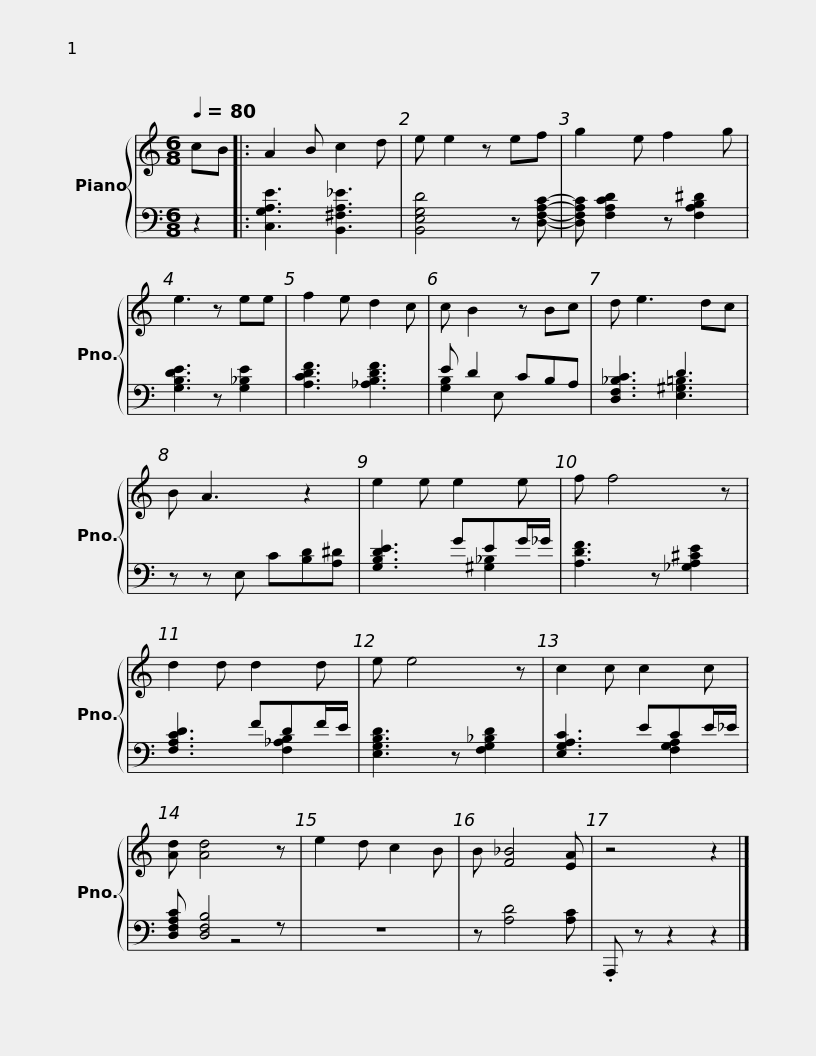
X:1
%%score { 1 | ( 2 3 ) }
L:1/8
Q:1/4=80
M:6/8
I:linebreak $
K:C
V:1 treble
V:2 bass
V:3 bass
V:1
 cB |: A2 B c2 d | e e2 z ef | g2 e f2 g | e3 z ee | %5
 f2 e d2 c | c B2 z Bc | d e3 dc |$ B A3 z2 | e2 e e2 e | %10
 f f4 z | d2 d d2 d | e e4 z |$ c2 c c2 c | [Ad] [Ad]4 z | %15
 e2 d c2 B | B [F_B]4 [EA] | z4 z2 |] %18
V:2
 z2 |: [C,G,A,E]3 [B,,^F,A,_E]3 | [B,,E,G,D]4 z [D,F,A,C]- | [D,F,A,C] [F,A,CD]2 z [F,A,B,^D]2 | [G,B,DE]3 z [G,_B,E]2 | %5
 [A,CDF]3 [_A,B,DF]3 | E D2 CB,A, | [D,F,_B,C]3 D3 |$ z z E, C[B,D][A,^D] | [G,B,DE]3 GEG/_G/ | %10
 [A,DF]3 z [_G,A,^CE]2 | [F,A,CD]3 FDF/E/ | [E,G,B,D]3 z [F,G,_B,D]2 |$ [E,G,A,C]3 ECE/_E/ | [D,F,A,C] [D,F,B,]4 z | %15
 z6 | z [A,D]4 [A,C] | .A,,, z z2 z2 |] %18
V:3
 x2 |: x6 | x6 | x6 | x6 | %5
 x6 | [G,B,]2 E, x3 | x3 [E,^G,=B,]3 |$ x6 | x4 [^G,_B,]2 | %10
 x6 | x4 [F,_A,B,]2 | x6 |$ x4 [F,G,A,]2 | x2 z4 | %15
 x6 | x6 | x6 |] %18
